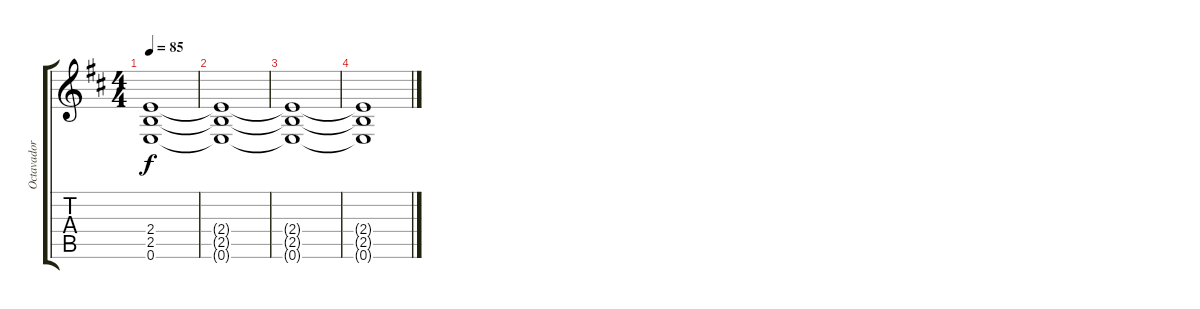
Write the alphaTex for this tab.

\track ("Octavador 1" "Octavador ") {instrument overdrivenguitar}
\staff {score tabs}
\tuning (E4 B3 G3 D3 A2 E2) {hide}
\ts (4 4)
\tempo 85
\clef g2
\ks d
(2.4 2.5 0.6).1{dy f volume 0} |
(2.4{t} 2.5{t} 0.6{t}).1 |
(2.4{t} 2.5{t} 0.6{t}).1 |
(2.4{t} 2.5{t} 0.6{t}).1
